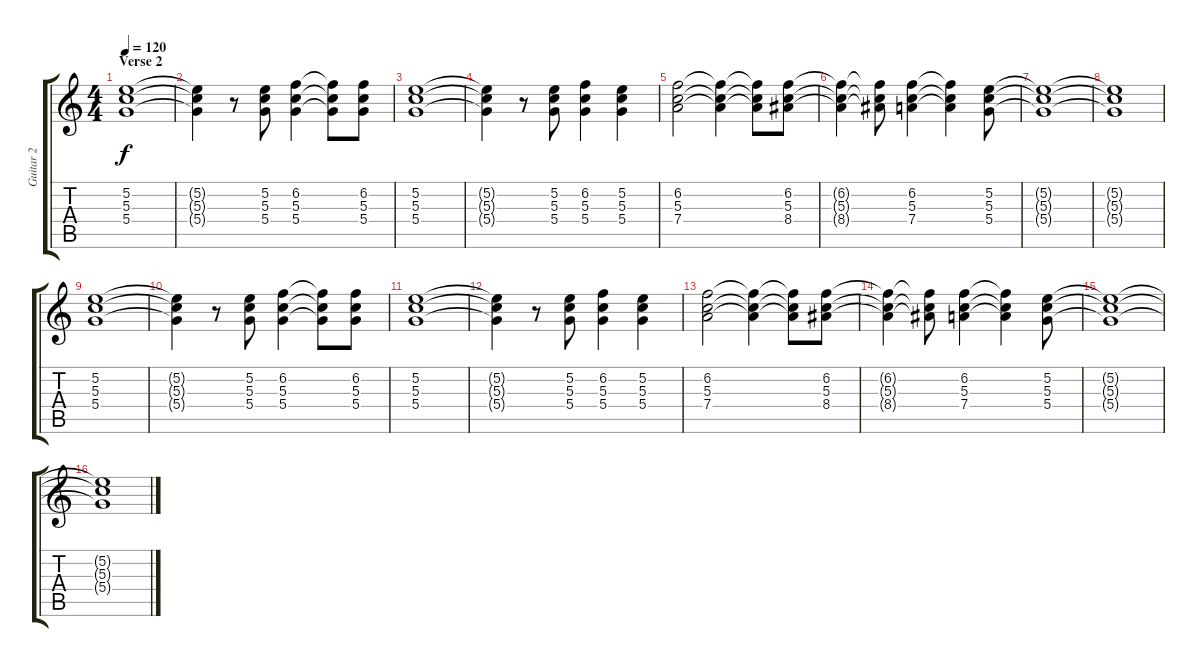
\track ("Guitar 2" "Guitar 2") {instrument distortionguitar}
\staff {score tabs}
\tuning (E4 B3 G3 D3 A2 E2) {hide}
\ts (4 4)
\section ("" "Verse 2")
\tempo 120
\clef g2
\ks c
(5.2 5.3 5.4).1{dy f volume 15} |
(5.2{t} 5.3{t} 5.4{t}).4 r.8 (5.2 5.3 5.4).8 (6.2 5.3 5.4).4 (6.2{t} 5.3{t} 5.4{t}).8 (6.2 5.3 5.4).8 |
(5.2 5.3 5.4).1 |
(5.2{t} 5.3{t} 5.4{t}).4 r.8 (5.2 5.3 5.4).8 (6.2 5.3 5.4).4 (5.2 5.3 5.4).4 |
(6.2 5.3 7.4).2 (6.2{t} 5.3{t} 7.4{t}).4 (6.2{t} 5.3{t} 7.4{t}).8 (6.2 5.3 8.4).8 |
(6.2{t} 5.3{t} 8.4{t}).4 (6.2{t} 5.3{t} 8.4{t}).8 (6.2 5.3 7.4).4 (6.2{t} 5.3{t} 7.4{t}).4 (5.2 5.3 5.4).8 |
(5.2{t} 5.3{t} 5.4{t}).1 |
(5.2{t} 5.3{t} 5.4{t}).1 |
(5.2 5.3 5.4).1{volume 14} |
(5.2{t} 5.3{t} 5.4{t}).4 r.8 (5.2 5.3 5.4).8 (6.2 5.3 5.4).4 (6.2{t} 5.3{t} 5.4{t}).8 (6.2 5.3 5.4).8 |
(5.2 5.3 5.4).1 |
(5.2{t} 5.3{t} 5.4{t}).4 r.8 (5.2 5.3 5.4).8 (6.2 5.3 5.4).4 (5.2 5.3 5.4).4 |
(6.2 5.3 7.4).2 (6.2{t} 5.3{t} 7.4{t}).4 (6.2{t} 5.3{t} 7.4{t}).8 (6.2 5.3 8.4).8 |
(6.2{t} 5.3{t} 8.4{t}).4 (6.2{t} 5.3{t} 8.4{t}).8 (6.2 5.3 7.4).4 (6.2{t} 5.3{t} 7.4{t}).4 (5.2 5.3 5.4).8 |
(5.2{t} 5.3{t} 5.4{t}).1 |
(5.2{t} 5.3{t} 5.4{t}).1
